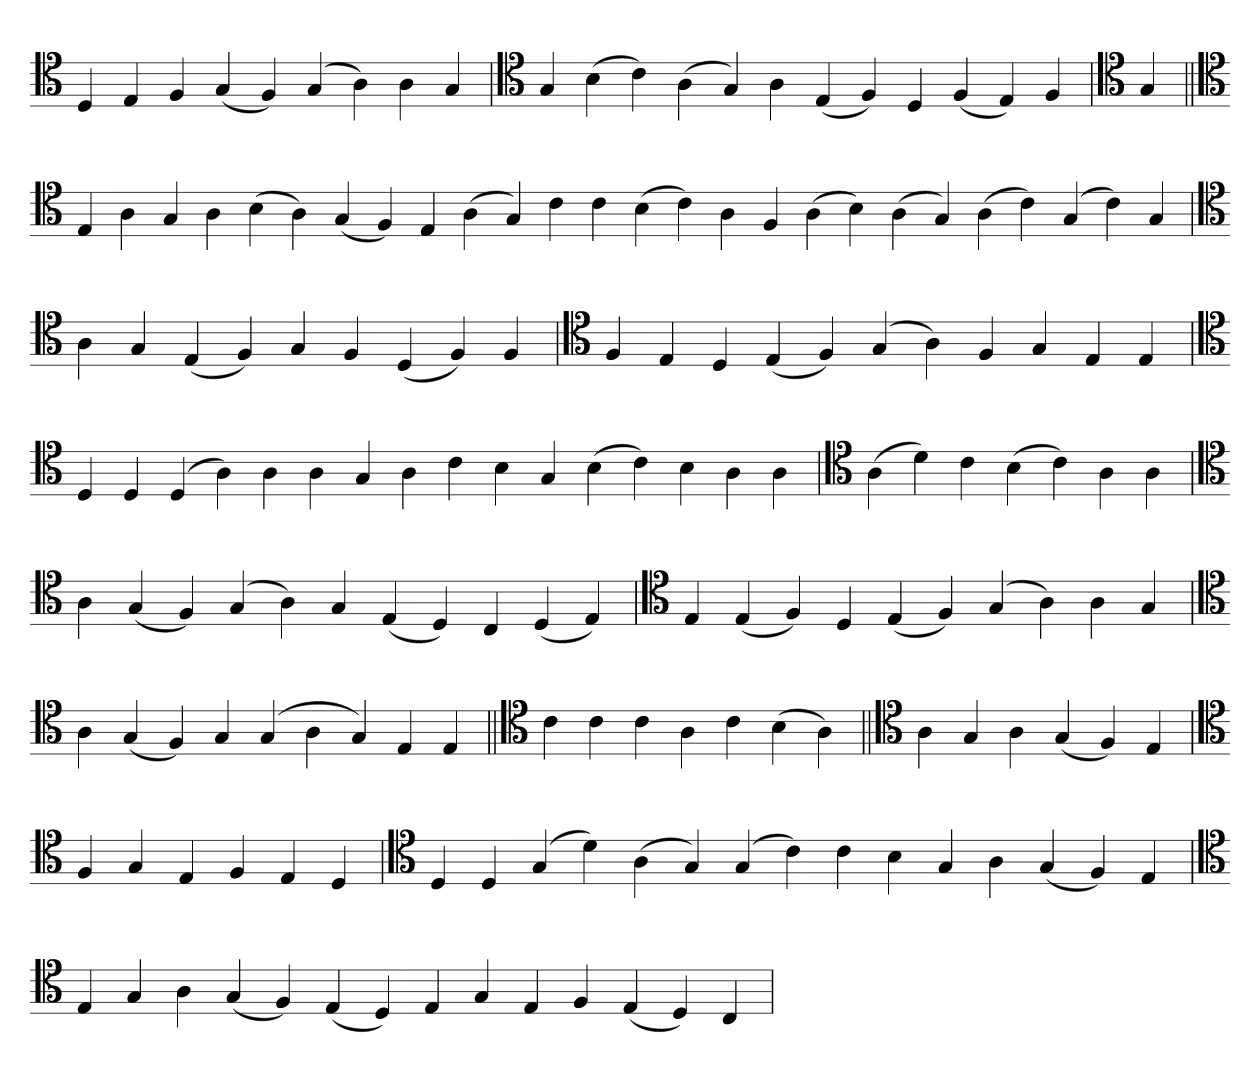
**kern
*part1
*staff1
*clefC4
=
4D
4E
4F
(4G
4F)
(4G
4A)
4A
4G
='
*clefC4
4G
(4B
4c)
(4A
4G)
4A
(4E
4F)
4D
(4F
4E)
4F
=`
*clefC4
4G
=||
*clefC4
4E
4A
4G
4A
(4B
4A)
(4G
4F)
4E
(4A
4G)
4c
4c
(4B
4c)
4A
4F
(4A
4B)
(4A
4G)
(4A
4c)
(4G
4c)
4G
='
*clefC4
4A
4G
(4E
4F)
4G
4F
(4D
4F)
4F
=`
*clefC4
4F
4E
4D
(4E
4F)
(4G
4A)
4F
4G
4E
4E
=
*clefC4
4D
4D
(4D
4A)
4A
4A
4G
4A
4c
4B
4G
(4B
4c)
4B
4A
4A
='
*clefC4
(4A
4d)
4c
(4B
4c)
4A
4A
=`
*clefC4
4A
(4G
4F)
(4G
4A)
4G
(4E
4D)
4C
(4D
4E)
='
*clefC4
4E
(4E
4F)
4D
(4E
4F)
(4G
4A)
4A
4G
=`
*clefC4
4A
(4G
4F)
4G
(4G
4A
4G)
4E
4E
=||
*clefC4
4c
4c
4c
4A
4c
(4B
4A)
=||
*clefC4
4A
4G
4A
(4G
4F)
4E
=`
*clefC4
4F
4G
4E
4F
4E
4D
='
*clefC4
4D
4D
(4G
4d)
(4A
4G)
(4G
4c)
4c
4B
4G
4A
(4G
4F)
4E
=
*clefC4
4E
4G
4A
(4G
4F)
(4E
4D)
4E
4G
4E
4F
(4E
4D)
4C
=`
*-
